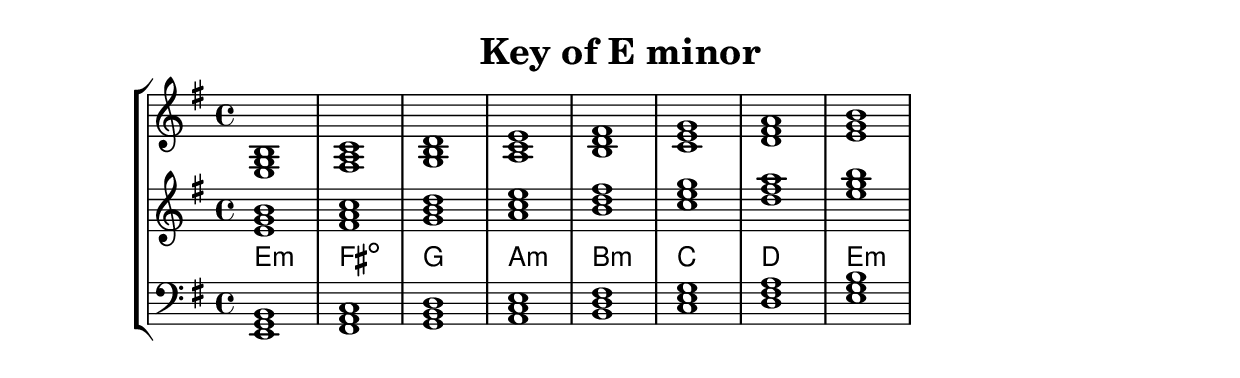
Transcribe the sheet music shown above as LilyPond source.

% Copyright 2013 Talos Thoren

%    This file is part of the Chord Tools project.
%
%    Chord Tools is free software: you can redistribute it and/or modify
%    it under the terms of the GNU General Public License as published by
%    the Free Software Foundation, either version 3 of the License, or
%    (at your option) any later version.
%
%    Chord Tools is distributed in the hope that it will be useful,
%    but WITHOUT ANY WARRANTY; without even the implied warranty of
%    MERCHANTABILITY or FITNESS FOR A PARTICULAR PURPOSE.  See the
%    GNU General Public License for more details.
%
%    You should have received a copy of the GNU General Public License
%    along with Chord Tools.  If not, see <http://www.gnu.org/licenses/>.

% Description: Chord tool for the key of E minor
% Author: Talos Thoren
% Date: January 24, 2013

\version "2.16.1"

\header
{
  title = "Key of E minor"
}

% Defining variables
% The Key of E minor has one sharp:
% F-Sharp
e_min_triads = { \key e \minor <e g b>1  <fis a c> <g b d> <a c e> <b d fis> <c e g> <d fis a> <e g b> }
e_min_triadNames = \new ChordNames { \e_min_triads }

% Some Chord Tools can use alternate starting
% octaves to facilitate ease of study
alt_treb_chordTool = \new Staff \relative c'
{
  <<
    \e_min_triads
    \e_min_triadNames
  >>
}

% Main variable
chordTool = \new StaffGroup
{
  <<
    \new Staff
    {
      \relative c
      << 
	\e_min_triads 
	%\e_min_triadNames 
      >>
    }

    \alt_treb_chordTool

    \new Staff \relative c,
    {
      \clef bass
      <<
	\e_min_triads
      >>
    }
  >>
}

\score
{
  \chordTool
}

